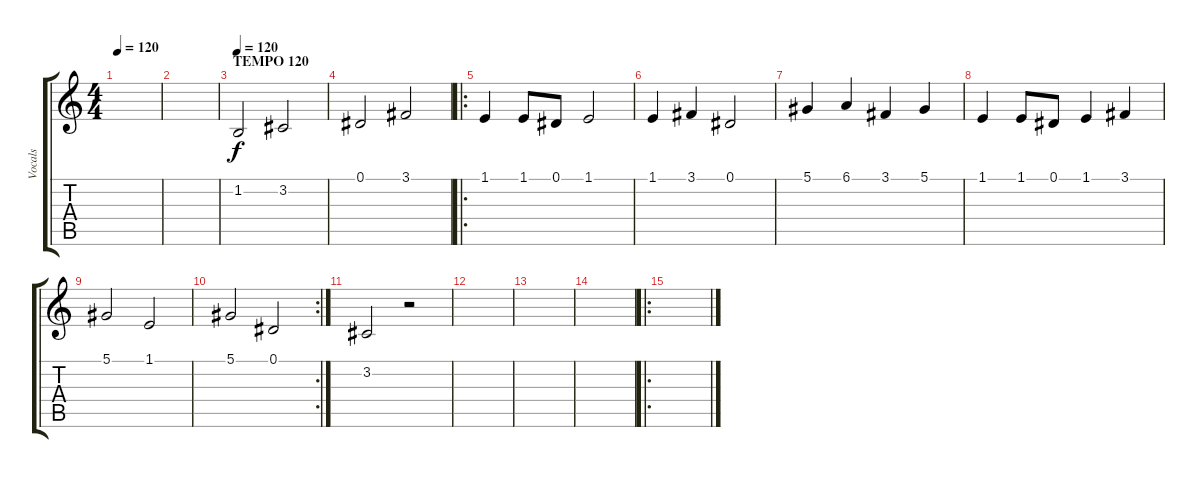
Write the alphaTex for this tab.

\track ("Vocals" "Vocals") {instrument pad4choir}
\staff {score tabs}
\tuning (Eb4 Bb3 Gb3 Db3 Ab2 Eb2) {hide}
\ts (4 4)
\tempo 120
\tempo 50
\tempo 120
\clef g2
\ks c
|
|
\section ("" "TEMPO 120")
\tempo 120
1.2.2 3.2.2 |
0.1.2 3.1.2 |
\ro
1.1.4 1.1.8 0.1.8 1.1.2 |
1.1.4 3.1.4 0.1.2 |
5.1.4 6.1.4 3.1.4 5.1.4 |
1.1.4 1.1.8 0.1.8 1.1.4 3.1.4 |
5.1.2 1.1.2 |
\rc 2
5.1.2 0.1.2 |
3.2.2 r.2 |
|
|
|
\ro
